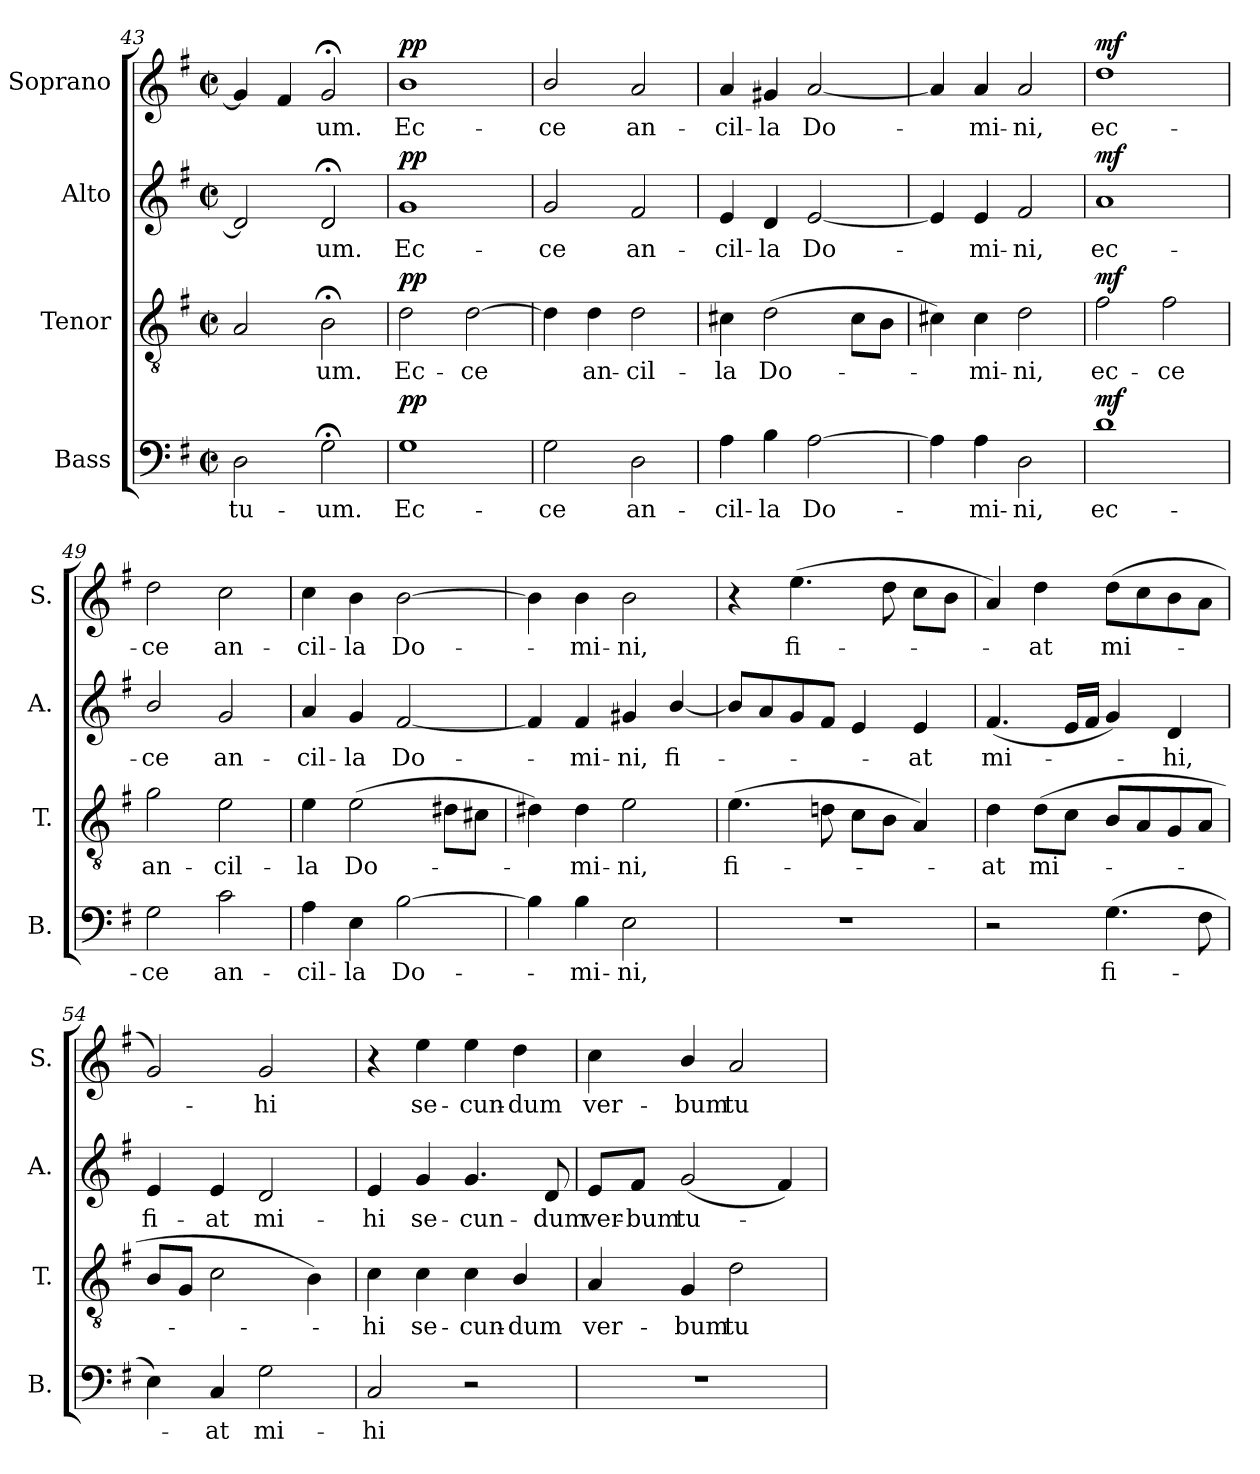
**kern	**text	**dynam	**kern	**text	**dynam	**kern	**text	**dynam	**kern	**text	**dynam
*part4	*part4	*part4	*part3	*part3	*part3	*part2	*part2	*part2	*part1	*part1	*part1
*staff4	*staff4	*staff4	*staff3	*staff3	*staff3	*staff2	*staff2	*staff2	*staff1	*staff1	*staff1
*I"Bass	*	*	*I"Tenor	*	*	*I"Alto	*	*	*I"Soprano	*	*
*I'B.	*	*	*I'T.	*	*	*I'A.	*	*	*I'S.	*	*
*clefF4	*	*	*clefGv2	*	*	*clefG2	*	*	*clefG2	*	*
*k[f#]	*	*	*k[f#]	*	*	*k[f#]	*	*	*k[f#]	*	*
*G:	*	*	*G:	*	*	*G:	*	*	*G:	*	*
*M2/2	*	*	*M2/2	*	*	*M2/2	*	*	*M2/2	*	*
*met(c|)	*	*	*met(c|)	*	*	*met(c|)	*	*	*met(c|)	*	*
=43	=43	=43	=43	=43	=43	=43	=43	=43	=43	=43	=43
!	!LO:LY:b	!	!	!	!	!	!	!	!	!	!
2D\	tu-	.	2A/	.	.	2d/]	.	.	4g/]	.	.
.	.	.	.	.	.	.	.	.	4f#/	.	.
!	!LO:LY:b	!	!	!LO:LY:b	!	!	!LO:LY:b	!	!	!LO:LY:b	!
2G;<\	-um.	.	2B;<\	um.	.	2d;</	um.	.	2g;</	um.	.
=44	=44	=44	=44	=44	=44	=44	=44	=44	=44	=44	=44
!	!LO:LY:b	!LO:DY:a	!	!LO:LY:b	!LO:DY:a	!	!LO:LY:b	!LO:DY:a	!	!LO:LY:b	!LO:DY:a
1G	Ec-	pp	2d\	Ec-	pp	1g	Ec-	pp	1b	Ec-	pp
!	!	!	!	!LO:LY:b	!	!	!	!	!	!	!
.	.	.	[2d\	-ce	.	.	.	.	.	.	.
=45	=45	=45	=45	=45	=45	=45	=45	=45	=45	=45	=45
!	!LO:LY:b	!	!	!	!	!	!LO:LY:b	!	!	!LO:LY:b	!
2G\	-ce	.	4d\]	.	.	2g/	-ce	.	2b/	-ce	.
!	!	!	!	!LO:LY:b	!	!	!	!	!	!	!
.	.	.	4d\	an-	.	.	.	.	.	.	.
!	!LO:LY:b	!	!	!LO:LY:b	!	!	!LO:LY:b	!	!	!LO:LY:b	!
2D\	an-	.	2d\	-cil-	.	2f#/	an-	.	2a/	an-	.
=46	=46	=46	=46	=46	=46	=46	=46	=46	=46	=46	=46
!	!LO:LY:b	!	!	!LO:LY:b	!	!	!LO:LY:b	!	!	!LO:LY:b	!
4A\	-cil-	.	4c#X\	-la	.	4e/	-cil-	.	4a/	-cil-	.
!	!LO:LY:b	!	!	!LO:LY:b	!	!	!LO:LY:b	!	!	!LO:LY:b	!
4B\	-la	.	(>2d\	Do-	.	4d/	-la	.	4g#X/	-la	.
!	!LO:LY:b	!	!	!	!	!	!LO:LY:b	!	!	!LO:LY:b	!
[2A\	Do-	.	.	.	.	[2e/	Do-	.	[2a/	Do-	.
.	.	.	8c#\L	.	.	.	.	.	.	.	.
.	.	.	8B\J	.	.	.	.	.	.	.	.
=47	=47	=47	=47	=47	=47	=47	=47	=47	=47	=47	=47
4A\]	.	.	4c#X\)	.	.	4e/]	.	.	4a/]	.	.
!	!LO:LY:b	!	!	!LO:LY:b	!	!	!LO:LY:b	!	!	!LO:LY:b	!
4A\	mi-	.	4c#\	mi-	.	4e/	mi-	.	4a/	mi-	.
!	!LO:LY:b	!	!	!LO:LY:b	!	!	!LO:LY:b	!	!	!LO:LY:b	!
2D\	-ni,	.	2d\	-ni,	.	2f#/	-ni,	.	2a/	-ni,	.
!!LO:LB:g=z
=48	=48	=48	=48	=48	=48	=48	=48	=48	=48	=48	=48
!	!LO:LY:b	!LO:DY:a	!	!LO:LY:b	!LO:DY:a	!	!LO:LY:b	!LO:DY:a	!	!LO:LY:b	!LO:DY:a
1d	ec-	mf	2f#\	ec-	mf	1a	ec-	mf	1dd	ec-	mf
!	!	!	!	!LO:LY:b	!	!	!	!	!	!	!
.	.	.	2f#\	-ce	.	.	.	.	.	.	.
=49	=49	=49	=49	=49	=49	=49	=49	=49	=49	=49	=49
!	!LO:LY:b	!	!	!LO:LY:b	!	!	!LO:LY:b	!	!	!LO:LY:b	!
2G\	-ce	.	2g\	an-	.	2b/	-ce	.	2dd\	-ce	.
!	!LO:LY:b	!	!	!LO:LY:b	!	!	!LO:LY:b	!	!	!LO:LY:b	!
2c\	an-	.	2e\	-cil-	.	2g/	an-	.	2cc\	an-	.
=50	=50	=50	=50	=50	=50	=50	=50	=50	=50	=50	=50
!	!LO:LY:b	!	!	!LO:LY:b	!	!	!LO:LY:b	!	!	!LO:LY:b	!
4A\	-cil-	.	4e\	-la	.	4a/	-cil-	.	4cc\	-cil-	.
!	!LO:LY:b	!	!	!LO:LY:b	!	!	!LO:LY:b	!	!	!LO:LY:b	!
4E\	-la	.	(>2e\	Do-	.	4g/	-la	.	4b\	-la	.
!	!LO:LY:b	!	!	!	!	!	!LO:LY:b	!	!	!LO:LY:b	!
[2B\	Do-	.	.	.	.	[2f#/	Do-	.	[2b\	Do-	.
.	.	.	8d#X\L	.	.	.	.	.	.	.	.
.	.	.	8c#X\J	.	.	.	.	.	.	.	.
=51	=51	=51	=51	=51	=51	=51	=51	=51	=51	=51	=51
4B\]	.	.	4d#X\)	.	.	4f#/]	.	.	4b\]	.	.
!	!LO:LY:b	!	!	!LO:LY:b	!	!	!LO:LY:b	!	!	!LO:LY:b	!
4B\	mi-	.	4d#\	mi-	.	4f#/	mi-	.	4b\	mi-	.
!	!LO:LY:b	!	!	!LO:LY:b	!	!	!LO:LY:b	!	!	!LO:LY:b	!
2E\	-ni,	.	2e\	-ni,	.	4g#X/	-ni,	.	2b\	-ni,	.
!	!	!	!	!	!	!	!LO:LY:b	!	!	!	!
.	.	.	.	.	.	[4b/	fi-	.	.	.	.
=52	=52	=52	=52	=52	=52	=52	=52	=52	=52	=52	=52
!	!	!	!	!LO:LY:b	!	!	!	!	!	!	!
1r	.	.	(>4.e\	fi-	.	8b/L]	.	.	4r	.	.
.	.	.	.	.	.	8a/	.	.	.	.	.
!	!	!	!	!	!	!	!	!	!	!LO:LY:b	!
.	.	.	.	.	.	8g/	.	.	(>4.ee\	fi-	.
.	.	.	8dn\	.	.	8f#/J	.	.	.	.	.
.	.	.	8c\L	.	.	4e/	.	.	.	.	.
.	.	.	8B\J	.	.	.	.	.	8dd\	.	.
!	!	!	!	!	!	!	!LO:LY:b	!	!	!	!
.	.	.	4A/)	.	.	4e/	at	.	8cc\L	.	.
.	.	.	.	.	.	.	.	.	8b\J	.	.
=53	=53	=53	=53	=53	=53	=53	=53	=53	=53	=53	=53
!	!	!	!	!LO:LY:b	!	!	!LO:LY:b	!	!	!	!
2r	.	.	4d\	at	.	(<4.f#/	mi-	.	4a/)	.	.
!	!	!	!	!LO:LY:b	!	!	!	!	!	!LO:LY:b	!
.	.	.	(>8d\L	mi-	.	.	.	.	4dd\	at	.
.	.	.	8c\J	.	.	16e/LL	.	.	.	.	.
.	.	.	.	.	.	16f#/JJ	.	.	.	.	.
!	!LO:LY:b	!	!	!	!	!	!	!	!	!LO:LY:b	!
(>4.G\	fi-	.	8B/L	.	.	4g/)	.	.	(>8dd\L	mi-	.
.	.	.	8A/	.	.	.	.	.	8cc\	.	.
!	!	!	!	!	!	!	!LO:LY:b	!	!	!	!
.	.	.	8G/	.	.	4d/	hi,	.	8b\	.	.
8F#\	.	.	8A/J	.	.	.	.	.	8a\J	.	.
=54	=54	=54	=54	=54	=54	=54	=54	=54	=54	=54	=54
!	!	!	!	!	!	!	!LO:LY:b	!	!	!	!
4E\)	.	.	8B/L	.	.	4e/	fi-	.	2g/)	.	.
.	.	.	8G/J	.	.	.	.	.	.	.	.
!	!LO:LY:b	!	!	!	!	!	!LO:LY:b	!	!	!	!
4C/	at	.	2c\	.	.	4e/	-at	.	.	.	.
!	!LO:LY:b	!	!	!	!	!	!LO:LY:b	!	!	!LO:LY:b	!
2G\	mi-	.	.	.	.	2d/	mi-	.	2g/	hi	.
.	.	.	4B\)	.	.	.	.	.	.	.	.
!!LO:LB:g=z
=55	=55	=55	=55	=55	=55	=55	=55	=55	=55	=55	=55
!	!LO:LY:b	!	!	!LO:LY:b	!	!	!LO:LY:b	!	!	!	!
2C/	-hi	.	4c\	hi	.	4e/	-hi	.	4r	.	.
!	!	!	!	!LO:LY:b	!	!	!LO:LY:b	!	!	!LO:LY:b	!
.	.	.	4c\	se-	.	4g/	se-	.	4ee\	se-	.
!	!	!	!	!LO:LY:b	!	!	!LO:LY:b	!	!	!LO:LY:b	!
2r	.	.	4c\	-cun-	.	4.g/	-cun-	.	4ee\	-cun-	.
!	!	!	!	!LO:LY:b	!	!	!	!	!	!LO:LY:b	!
.	.	.	4B/	-dum	.	.	.	.	4dd\	-dum	.
!	!	!	!	!	!	!	!LO:LY:b	!	!	!	!
.	.	.	.	.	.	8d/	-dum	.	.	.	.
=56	=56	=56	=56	=56	=56	=56	=56	=56	=56	=56	=56
!	!	!	!	!LO:LY:b	!	!	!LO:LY:b	!	!	!LO:LY:b	!
1r	.	.	4A/	ver-	.	8e/L	ver-	.	4cc\	ver-	.
!	!	!	!	!	!	!	!LO:LY:b	!	!	!	!
.	.	.	.	.	.	8f#/J	-bum	.	.	.	.
!	!	!	!	!LO:LY:b	!	!	!LO:LY:b	!	!	!LO:LY:b	!
.	.	.	4G/	-bum	.	(<2g/	tu-	.	4b/	-bum	.
!	!	!	!	!LO:LY:b	!	!	!	!	!	!LO:LY:b	!
.	.	.	2d\	tu-	.	.	.	.	2a/	tu-	.
.	.	.	.	.	.	4f#/)	.	.	.	.	.
=	=	=	=	=	=	=	=	=	=	=	=
*-	*-	*-	*-	*-	*-	*-	*-	*-	*-	*-	*-
